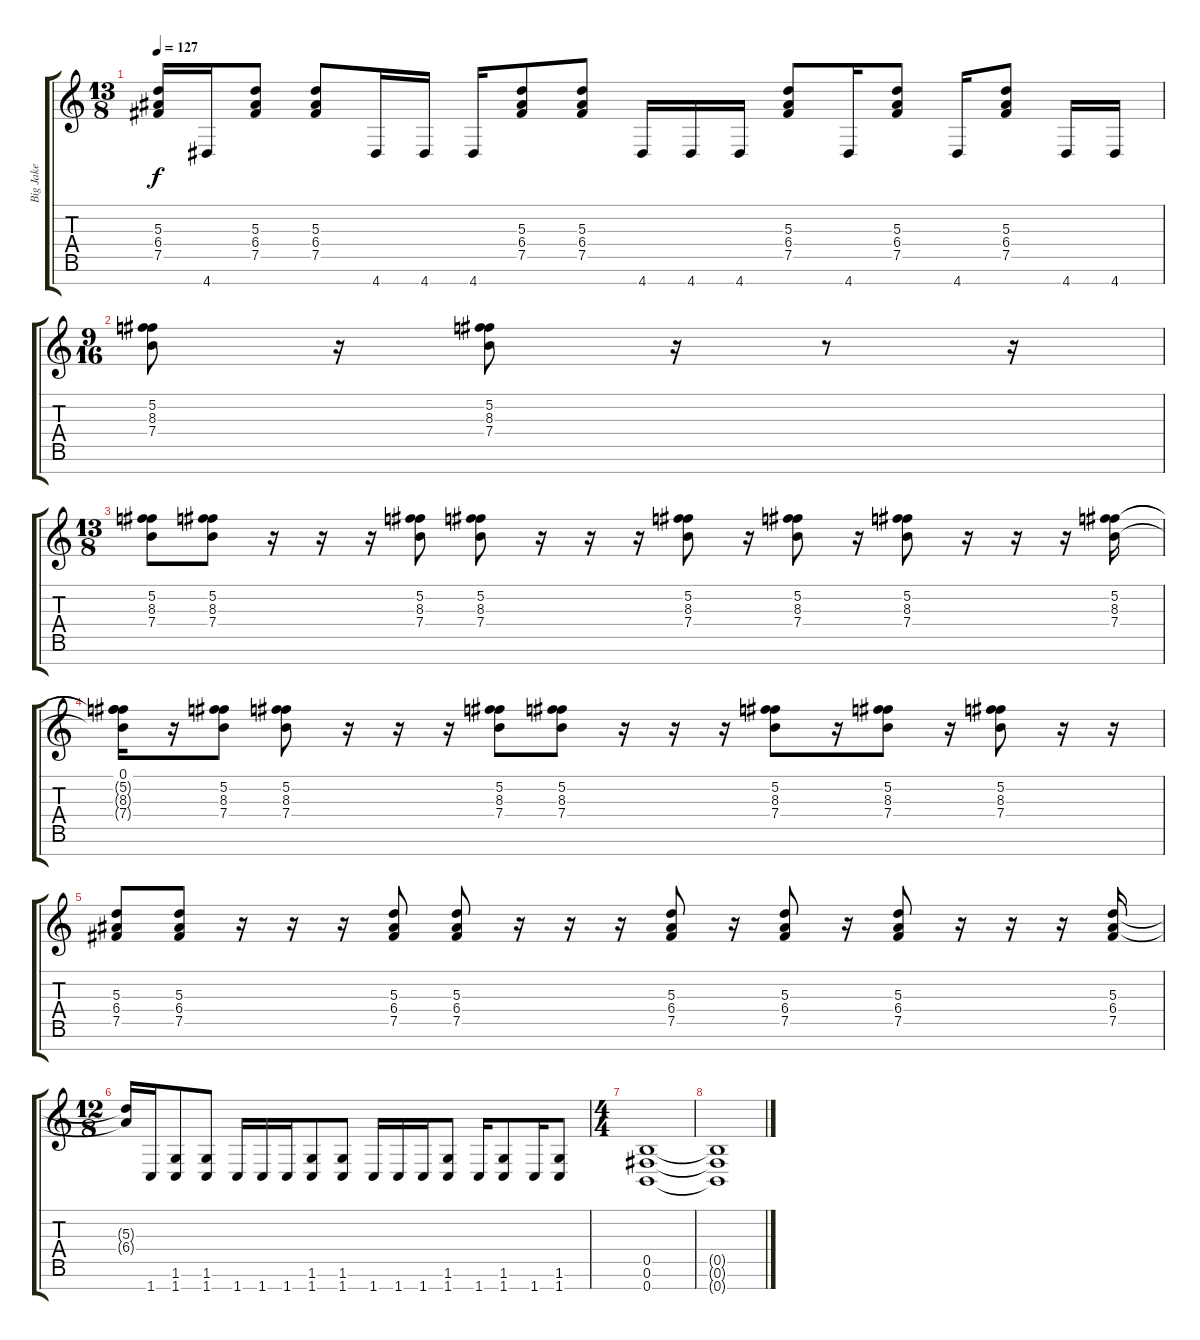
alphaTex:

\track ("Big Jake" "Big Jake") {instrument distortionguitar}
\staff {score tabs}
\tuning (Gb4 Db4 A3 E3 B2 Gb2 B1) {hide}
\ts (13 8)
\tempo 127
\clef g2
\ks c
(5.3{t} 6.4{t} 7.5{t}).16{dy f} 4.7.16 (5.3 6.4 7.5).8 (5.3 6.4 7.5).8 4.7.16 4.7.16 4.7.16 (5.3 6.4 7.5).8 (5.3 6.4 7.5).8 4.7.16 4.7.16 4.7.16 (5.3 6.4 7.5).8 4.7.16 (5.3 6.4 7.5).8 4.7.16 (5.3 6.4 7.5).8 4.7.16 4.7.16 |
\ts (9 16)
(5.2 8.3 7.4).8 r.16 (5.2 8.3 7.4).8 r.16 r.8 r.16 |
\ts (13 8)
(5.2 8.3 7.4).8 (5.2 8.3 7.4).8 r.16 r.16 r.16 (5.2 8.3 7.4).8 (5.2 8.3 7.4).8 r.16 r.16 r.16 (5.2 8.3 7.4).8 r.16 (5.2 8.3 7.4).8 r.16 (5.2 8.3 7.4).8 r.16 r.16 r.16 (5.2 8.3 7.4).16 |
(0.1 5.2{t} 8.3{t} 7.4{t}).16 r.16 (5.2 8.3 7.4).8 (5.2 8.3 7.4).8 r.16 r.16 r.16 (5.2 8.3 7.4).8 (5.2 8.3 7.4).8 r.16 r.16 r.16 (5.2 8.3 7.4).8 r.16 (5.2 8.3 7.4).8 r.16 (5.2 8.3 7.4).8 r.16 r.16 |
(5.3 6.4 7.5).8 (5.3 6.4 7.5).8 r.16 r.16 r.16 (5.3 6.4 7.5).8 (5.3 6.4 7.5).8 r.16 r.16 r.16 (5.3 6.4 7.5).8 r.16 (5.3 6.4 7.5).8 r.16 (5.3 6.4 7.5).8 r.16 r.16 r.16 (5.3 6.4 7.5).16 |
\ts (12 8)
(5.3{t} 6.4{t}).16 1.7.16 (1.6 1.7).8 (1.6 1.7).8 1.7.16 1.7.16 1.7.16 (1.6 1.7).8 (1.6 1.7).8 1.7.16 1.7.16 1.7.16 (1.6 1.7).8 1.7.16 (1.6 1.7).8 1.7.16 (1.6 1.7).8 |
\ts (4 4)
(0.5 0.6 0.7).1 |
(0.5{t} 0.6{t} 0.7{t}).1
